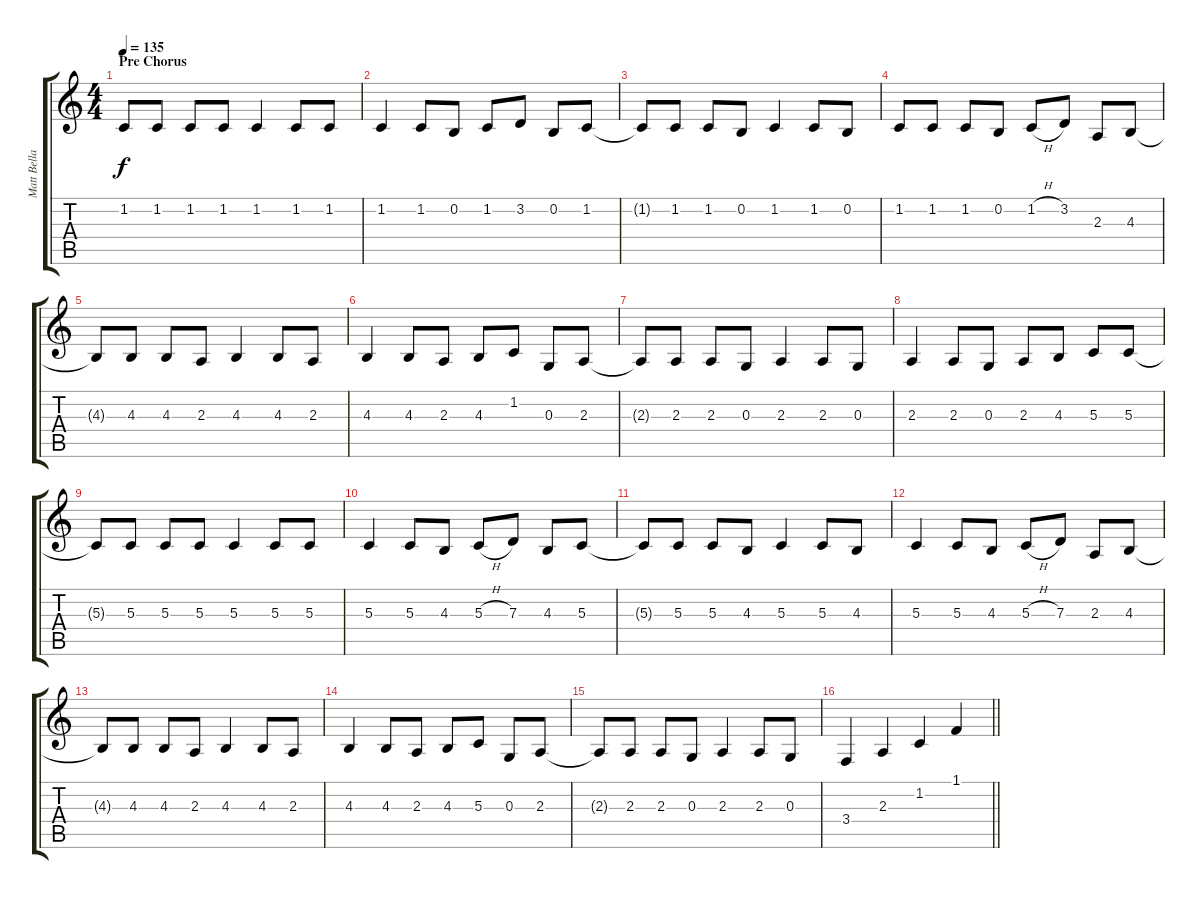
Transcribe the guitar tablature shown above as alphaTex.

\track ("Matt Bellamy (Lead Vocals)" "Matt Bella") {instrument altosax}
\staff {score tabs}
\tuning (E4 B3 G3 D3 A2 E2) {hide}
\ts (4 4)
\section ("" "Pre Chorus")
\tempo 135
\clef g2
\ks c
1.2{t}.8{dy f} 1.2.8 1.2.8 1.2.8 1.2.4 1.2.8 1.2.8 |
1.2.4 1.2.8 0.2.8 1.2.8 3.2.8 0.2.8 1.2.8 |
1.2{t}.8 1.2.8 1.2.8 0.2.8 1.2.4 1.2.8 0.2.8 |
1.2.8 1.2.8 1.2.8 0.2.8 1.2{h}.8 3.2.8 2.3.8 4.3.8 |
4.3{t}.8 4.3.8 4.3.8 2.3.8 4.3.4 4.3.8 2.3.8 |
4.3.4 4.3.8 2.3.8 4.3.8 1.2.8 0.3.8 2.3.8 |
2.3{t}.8 2.3.8 2.3.8 0.3.8 2.3.4 2.3.8 0.3.8 |
2.3.4 2.3.8 0.3.8 2.3.8 4.3.8 5.3.8 5.3.8 |
5.3{t}.8 5.3.8 5.3.8 5.3.8 5.3.4 5.3.8 5.3.8 |
5.3.4 5.3.8 4.3.8 5.3{h}.8 7.3.8 4.3.8 5.3.8 |
5.3{t}.8 5.3.8 5.3.8 4.3.8 5.3.4 5.3.8 4.3.8 |
5.3.4 5.3.8 4.3.8 5.3{h}.8 7.3.8 2.3.8 4.3.8 |
4.3{t}.8 4.3.8 4.3.8 2.3.8 4.3.4 4.3.8 2.3.8 |
4.3.4 4.3.8 2.3.8 4.3.8 5.3.8 0.3.8 2.3.8 |
2.3{t}.8 2.3.8 2.3.8 0.3.8 2.3.4 2.3.8 0.3.8 |
\barLineRight lightlight
3.4.4 2.3.4 1.2.4 1.1.4
